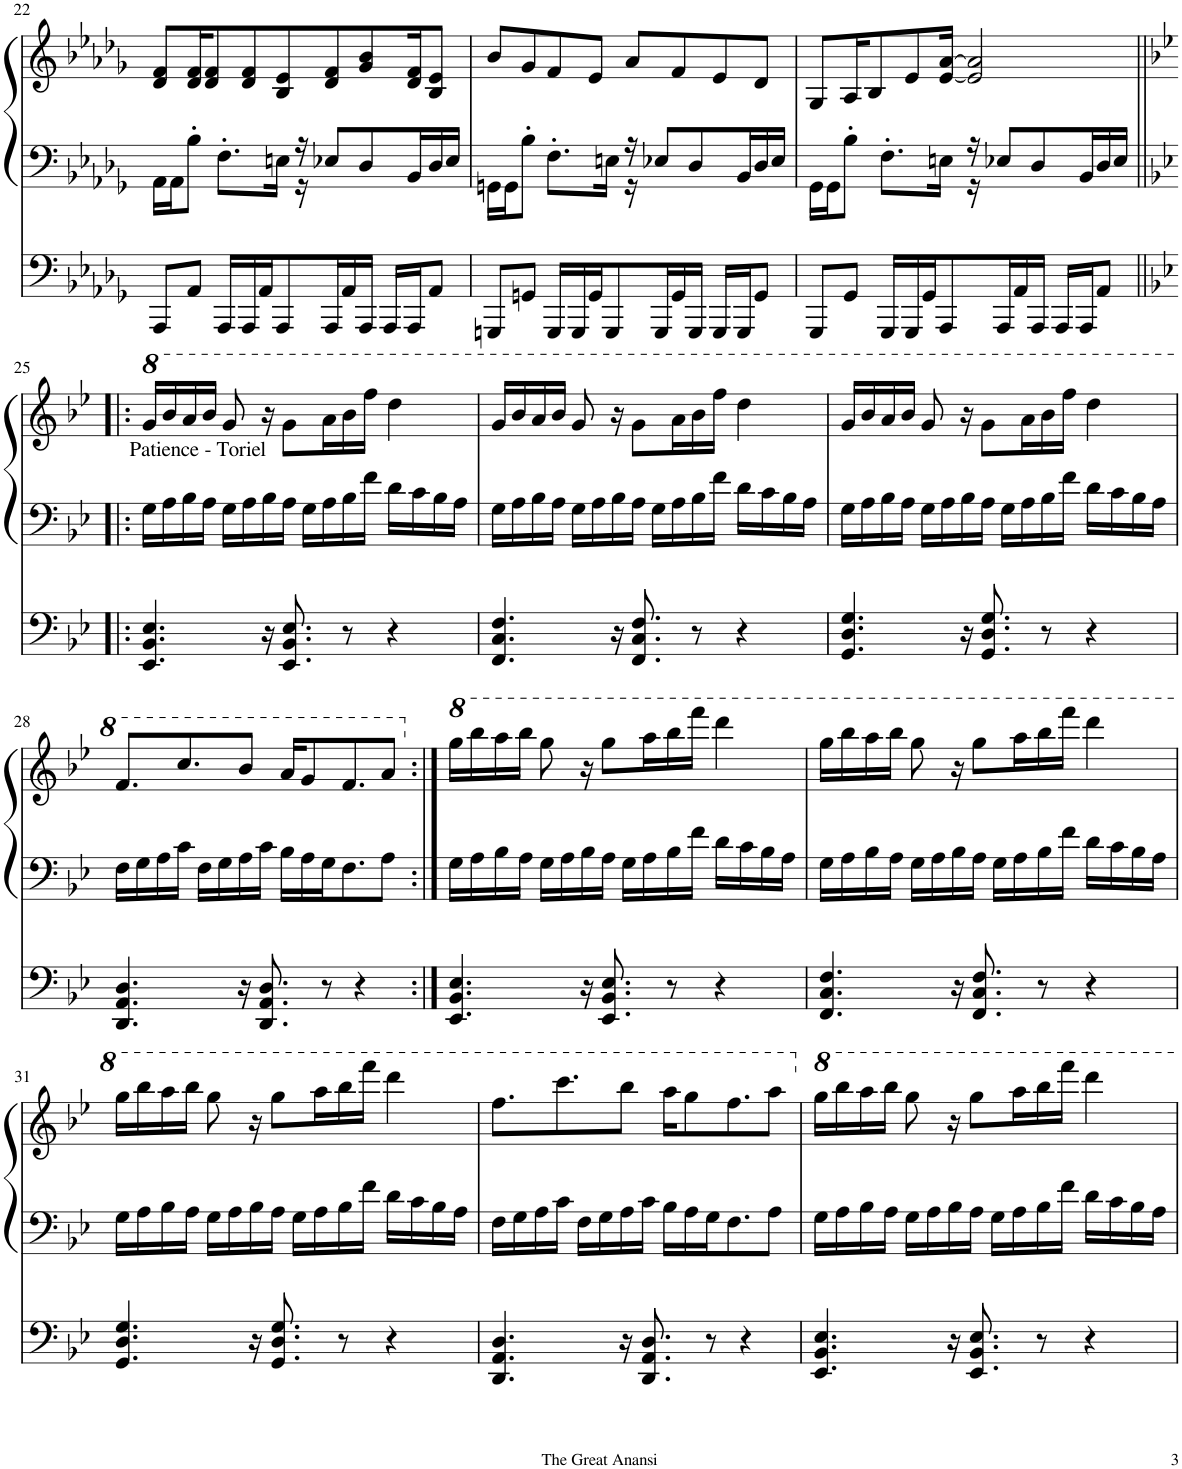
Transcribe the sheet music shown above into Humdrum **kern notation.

**kern	**kern	**kern
*part1	*part1	*part1
*staff3	*staff2	*staff1
*I"Piano	*	*
*I'Pno.	*	*
!!LO:PB:g=z
*clefF4	*clefF4	*clefG2
*k[b-e-a-d-g-]	*k[b-e-a-d-g-]	*k[b-e-a-d-g-]
*M4/4	*M4/4	*M4/4
=22	=22	=22
*	*^	*
8AAA-/L	16AA-\LL	2ryy	8d-/ 8f/L
.	16AA-\J	.	.
8AA-/J	8B-'\J	.	16d-/ 16f/K
.	.	.	8d-/ 8f/
16AAA-/LL	8.F'\L	.	.
16AAA-/	.	.	8d-/ 8f/
16AA-/J	.	.	.
8AAA-/	16En\Jk	.	8B-/ 8e-/
.	16r	16r	.
16AAA-/L	8E-X/L	4..ryy	8d-/ 8f/
16AA-/	.	.	.
16AAA-/JJ	8D-/	.	8g-/ 8b-/
16AAA-/LL	.	.	.
16AAA-/J	16BB-/L	.	16d-/ 16f/K
8AA-/J	16D-/	.	8B-/ 8e-/J
.	16E-/JJ	.	.
=23	=23	=23	=23
8GGGn/L	16GGn\LL	2ryy	8b-/L
.	16GG\J	.	.
8GGn/J	8B-'\J	.	8g-/
16GGG/LL	8.F'\L	.	8f/
16GGG/	.	.	.
16GG/J	.	.	8e-/J
8GGG/	16En\Jk	.	.
.	16r	16r	8a-/L
16GGG/L	8E-X/L	4..ryy	.
16GG/	.	.	8f/
16GGG/JJ	8D-/	.	.
16GGG/LL	.	.	8e-/
16GGG/J	16BB-/L	.	.
8GG/J	16D-/	.	8d-/J
.	16E-/JJ	.	.
=24	=24	=24	=24
8GGG-/L	16GG-\LL	2ryy	8G-/L
.	16GG-\J	.	.
8GG-/J	8B-'\J	.	16A-/K
.	.	.	8B-/
16GGG-/LL	8.F'\L	.	.
16GGG-/	.	.	8e-/
16GG-/J	.	.	.
8AAA-/	16En\Jk	.	[16e-/ [16a-/Jk
.	16r	16r	2e-/] 2a-/]
16AAA-/L	8E-X/L	4..ryy	.
16AA-/	.	.	.
16AAA-/JJ	8D-/	.	.
16AAA-/LL	.	.	.
16AAA-/J	16BB-/L	.	.
8AA-/J	16D-/	.	.
.	16E-/JJ	.	.
*	*v	*v	*
!!LO:LB:g=z
=25!|:	=25!|:	=25!|:
*k[b-e-]	*k[b-e-]	*k[b-e-]
*	*	*8va
4.EE-/ 4.BB-/ 4.E-/	16G\LL	16gg/LL
.	16A\	16bb-/
.	16B-\	16aa/
!	!	!LO:TX:b:t=Patience - Toriel
.	16A\JJ	16bb-/JJ
.	16G\LL	8gg/
.	16A\	.
16r	16B-\	16r
8.EE-/ 8.BB-/ 8.E-/	16A\JJ	8gg\L
.	16G\LL	.
.	16A\	16aa\L
8r	16B-\	16bb-\
.	16f\JJ	16fff\JJ
4r	16d\LL	4ddd\
.	16c\	.
.	16B-\	.
.	16A\JJ	.
=26	=26	=26
4.FF/ 4.C/ 4.F/	16G\LL	16gg/LL
.	16A\	16bb-/
.	16B-\	16aa/
.	16A\JJ	16bb-/JJ
.	16G\LL	8gg/
.	16A\	.
16r	16B-\	16r
8.FF/ 8.C/ 8.F/	16A\JJ	8gg\L
.	16G\LL	.
.	16A\	16aa\L
8r	16B-\	16bb-\
.	16f\JJ	16fff\JJ
4r	16d\LL	4ddd\
.	16c\	.
.	16B-\	.
.	16A\JJ	.
=27	=27	=27
4.GG/ 4.D/ 4.G/	16G\LL	16gg/LL
.	16A\	16bb-/
.	16B-\	16aa/
.	16A\JJ	16bb-/JJ
.	16G\LL	8gg/
.	16A\	.
16r	16B-\	16r
8.GG/ 8.D/ 8.G/	16A\JJ	8gg\L
.	16G\LL	.
.	16A\	16aa\L
8r	16B-\	16bb-\
.	16f\JJ	16fff\JJ
4r	16d\LL	4ddd\
.	16c\	.
.	16B-\	.
.	16A\JJ	.
!!LO:LB:g=z
=28	=28	=28
4.DD/ 4.AA/ 4.D/	16F\LL	8.ff/L
.	16G\	.
.	16A\	.
.	16c\JJ	8.ccc/
.	16F\LL	.
.	16G\	.
16r	16A\	8bb-/J
8.DD/ 8.AA/ 8.D/	16c\JJ	.
.	16B-\LL	16aa/KL
.	16A\	8gg/
8r	16G\J	.
.	8.F\	8.ff/
4r	.	.
.	8A\J	8aa/J
=29:|!	=29:|!	=29:|!
*	*	*X8va
*	*	*8va
4.EE-/ 4.BB-/ 4.E-/	16G\LL	16ggg\LL
.	16A\	16bbb-\
.	16B-\	16aaa\
.	16A\JJ	16bbb-\JJ
.	16G\LL	8ggg\
.	16A\	.
16r	16B-\	16r
8.EE-/ 8.BB-/ 8.E-/	16A\JJ	8ggg\L
.	16G\LL	.
.	16A\	16aaa\L
8r	16B-\	16bbb-\
.	16f\JJ	16ffff\JJ
4r	16d\LL	4dddd\
.	16c\	.
.	16B-\	.
.	16A\JJ	.
=30	=30	=30
4.FF/ 4.C/ 4.F/	16G\LL	16ggg\LL
.	16A\	16bbb-\
.	16B-\	16aaa\
.	16A\JJ	16bbb-\JJ
.	16G\LL	8ggg\
.	16A\	.
16r	16B-\	16r
8.FF/ 8.C/ 8.F/	16A\JJ	8ggg\L
.	16G\LL	.
.	16A\	16aaa\L
8r	16B-\	16bbb-\
.	16f\JJ	16ffff\JJ
4r	16d\LL	4dddd\
.	16c\	.
.	16B-\	.
.	16A\JJ	.
!!LO:LB:g=z
=31	=31	=31
4.GG/ 4.D/ 4.G/	16G\LL	16ggg\LL
.	16A\	16bbb-\
.	16B-\	16aaa\
.	16A\JJ	16bbb-\JJ
.	16G\LL	8ggg\
.	16A\	.
16r	16B-\	16r
8.GG/ 8.D/ 8.G/	16A\JJ	8ggg\L
.	16G\LL	.
.	16A\	16aaa\L
8r	16B-\	16bbb-\
.	16f\JJ	16ffff\JJ
4r	16d\LL	4dddd\
.	16c\	.
.	16B-\	.
.	16A\JJ	.
=32	=32	=32
4.DD/ 4.AA/ 4.D/	16F\LL	8.fff\L
.	16G\	.
.	16A\	.
.	16c\JJ	8.cccc\
.	16F\LL	.
.	16G\	.
16r	16A\	8bbb-\J
8.DD/ 8.AA/ 8.D/	16c\JJ	.
.	16B-\LL	16aaa\KL
.	16A\	8ggg\
8r	16G\J	.
.	8.F\	8.fff\
4r	.	.
.	8A\J	8aaa\J
=33	=33	=33
*	*	*X8va
4.EE-/ 4.BB-/ 4.E-/	16G\LL	16ggg\LL
.	16A\	16bbb-\
.	16B-\	16aaa\
.	16A\JJ	16bbb-\JJ
.	16G\LL	8ggg\
.	16A\	.
16r	16B-\	16r
8.EE-/ 8.BB-/ 8.E-/	16A\JJ	8ggg\L
.	16G\LL	.
.	16A\	16aaa\L
8r	16B-\	16bbb-\
.	16f\JJ	16ffff\JJ
4r	16d\LL	4dddd\
.	16c\	.
.	16B-\	.
.	16A\JJ	.
=	=	=
*-	*-	*-
